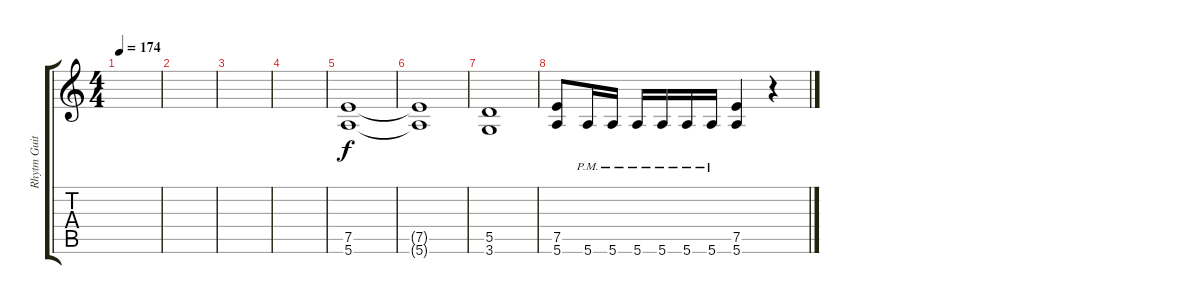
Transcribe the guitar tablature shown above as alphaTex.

\track ("Rhytm Guitar " "Rhytm Guit") {instrument overdrivenguitar}
\staff {score tabs}
\tuning (E4 B3 G3 D3 A2 E2) {hide}
\ts (4 4)
\tempo 174
\clef g2
\ks c
|
|
|
|
(7.5 5.6).1 |
(7.5{t} 5.6{t}).1 |
(5.5 3.6).1 |
(7.5 5.6).8 5.6{pm}.16 5.6{pm}.16 5.6{pm}.16 5.6{pm}.16 5.6{pm}.16 5.6{pm}.16 (7.5 5.6).4 r.4
